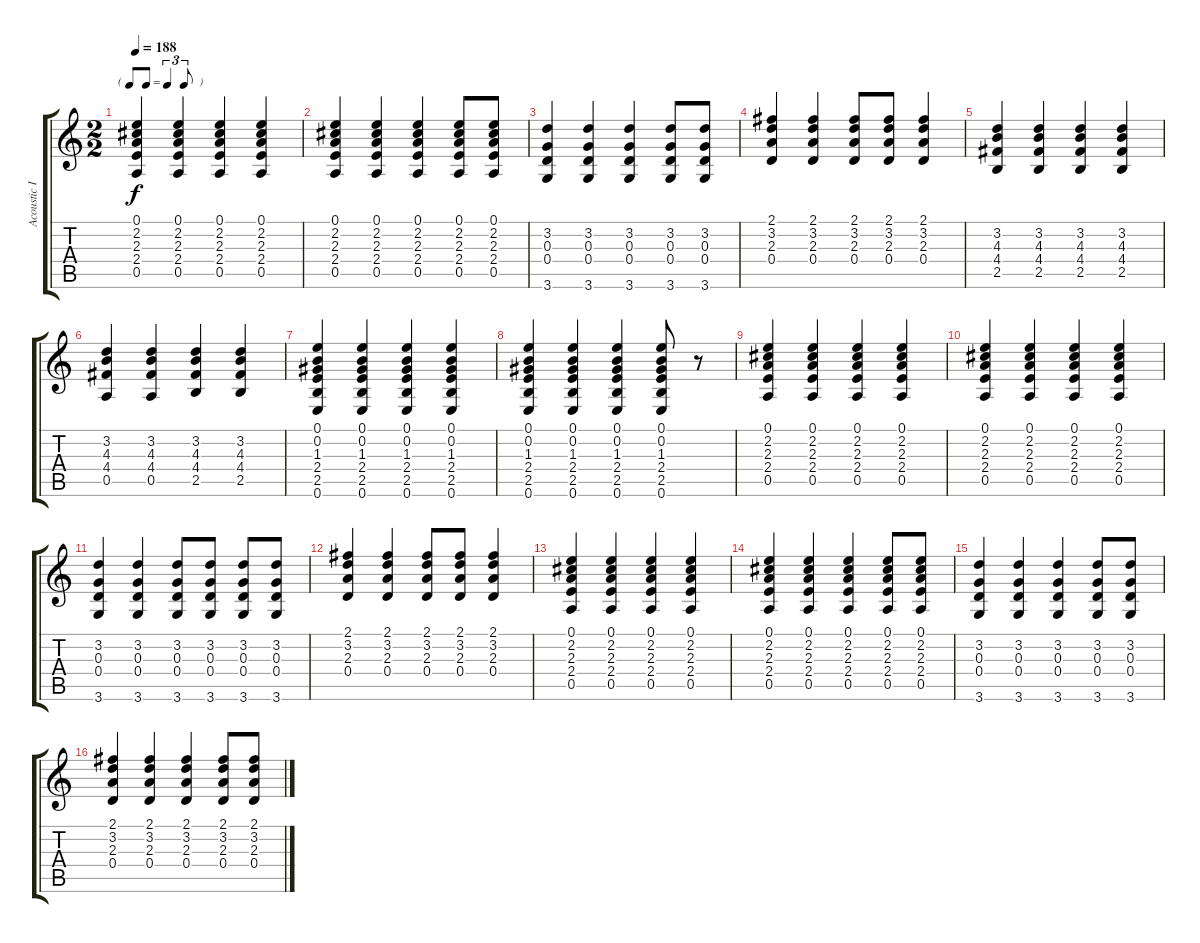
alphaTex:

\track ("Acoustic III" "Acoustic I") {instrument acousticguitarnylon}
\staff {score tabs}
\tuning (E4 B3 G3 D3 A2 E2) {hide}
\ts (2 2)
\tf triplet8th
\tempo 188
\clef g2
\ks c
(0.1 2.2 2.3 2.4 0.5).4{dy f} (0.1 2.2 2.3 2.4 0.5).4 (0.1 2.2 2.3 2.4 0.5).4 (0.1 2.2 2.3 2.4 0.5).4 |
(0.1 2.2 2.3 2.4 0.5).4 (0.1 2.2 2.3 2.4 0.5).4 (0.1 2.2 2.3 2.4 0.5).4 (0.1 2.2 2.3 2.4 0.5).8 (0.1 2.2 2.3 2.4 0.5).8 |
(3.2 0.3 0.4 3.6).4 (3.2 0.3 0.4 3.6).4 (3.2 0.3 0.4 3.6).4 (3.2 0.3 0.4 3.6).8 (3.2 0.3 0.4 3.6).8 |
(2.1 3.2 2.3 0.4).4 (2.1 3.2 2.3 0.4).4 (2.1 3.2 2.3 0.4).8 (2.1 3.2 2.3 0.4).8 (2.1 3.2 2.3 0.4).4 |
(3.2 4.3 4.4 2.5).4 (3.2 4.3 4.4 2.5).4 (3.2 4.3 4.4 2.5).4 (3.2 4.3 4.4 2.5).4 |
(3.2 4.3 4.4 0.5).4 (3.2 4.3 4.4 0.5).4 (3.2 4.3 4.4 2.5).4 (3.2 4.3 4.4 2.5).4 |
(0.1 0.2 1.3 2.4 2.5 0.6).4 (0.1 0.2 1.3 2.4 2.5 0.6).4 (0.1 0.2 1.3 2.4 2.5 0.6).4 (0.1 0.2 1.3 2.4 2.5 0.6).4 |
(0.1 0.2 1.3 2.4 2.5 0.6).4 (0.1 0.2 1.3 2.4 2.5 0.6).4 (0.1 0.2 1.3 2.4 2.5 0.6).4 (0.1 0.2 1.3 2.4 2.5 0.6).8 r.8 |
(0.1 2.2 2.3 2.4 0.5).4 (0.1 2.2 2.3 2.4 0.5).4 (0.1 2.2 2.3 2.4 0.5).4 (0.1 2.2 2.3 2.4 0.5).4 |
(0.1 2.2 2.3 2.4 0.5).4 (0.1 2.2 2.3 2.4 0.5).4 (0.1 2.2 2.3 2.4 0.5).4 (0.1 2.2 2.3 2.4 0.5).4 |
(3.2 0.3 0.4 3.6).4 (3.2 0.3 0.4 3.6).4 (3.2 0.3 0.4 3.6).8 (3.2 0.3 0.4 3.6).8 (3.2 0.3 0.4 3.6).8 (3.2 0.3 0.4 3.6).8 |
(2.1 3.2 2.3 0.4).4 (2.1 3.2 2.3 0.4).4 (2.1 3.2 2.3 0.4).8 (2.1 3.2 2.3 0.4).8 (2.1 3.2 2.3 0.4).4 |
(0.1 2.2 2.3 2.4 0.5).4 (0.1 2.2 2.3 2.4 0.5).4 (0.1 2.2 2.3 2.4 0.5).4 (0.1 2.2 2.3 2.4 0.5).4 |
(0.1 2.2 2.3 2.4 0.5).4 (0.1 2.2 2.3 2.4 0.5).4 (0.1 2.2 2.3 2.4 0.5).4 (0.1 2.2 2.3 2.4 0.5).8 (0.1 2.2 2.3 2.4 0.5).8 |
(3.2 0.3 0.4 3.6).4 (3.2 0.3 0.4 3.6).4 (3.2 0.3 0.4 3.6).4 (3.2 0.3 0.4 3.6).8 (3.2 0.3 0.4 3.6).8 |
(2.1 3.2 2.3 0.4).4 (2.1 3.2 2.3 0.4).4 (2.1 3.2 2.3 0.4).4 (2.1 3.2 2.3 0.4).8 (2.1 3.2 2.3 0.4).8
